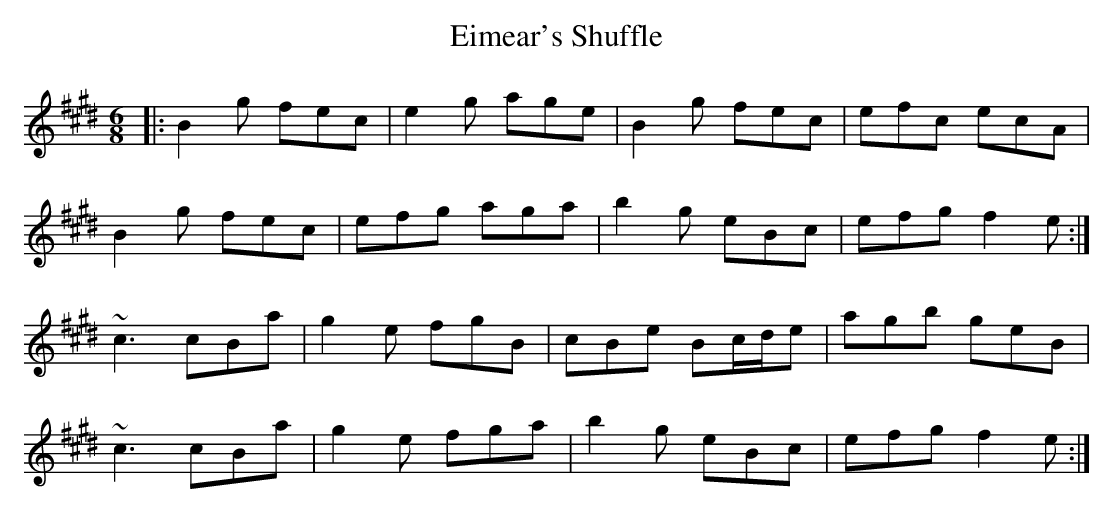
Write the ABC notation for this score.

X:1
T: Eimear's Shuffle
M: 6/8
L: 1/8
K: Emaj
|:B2 g fec|e2 g age|B2 g fec|efc ecA|
B2 g fec|efg aga|b2g eBc|efg f2 e:|
~c3 cBa|g2 e fgB|cBe Bc/d/e|agb geB|
~c3 cBa|g2 e fga|b2g eBc|efg f2 e:|
